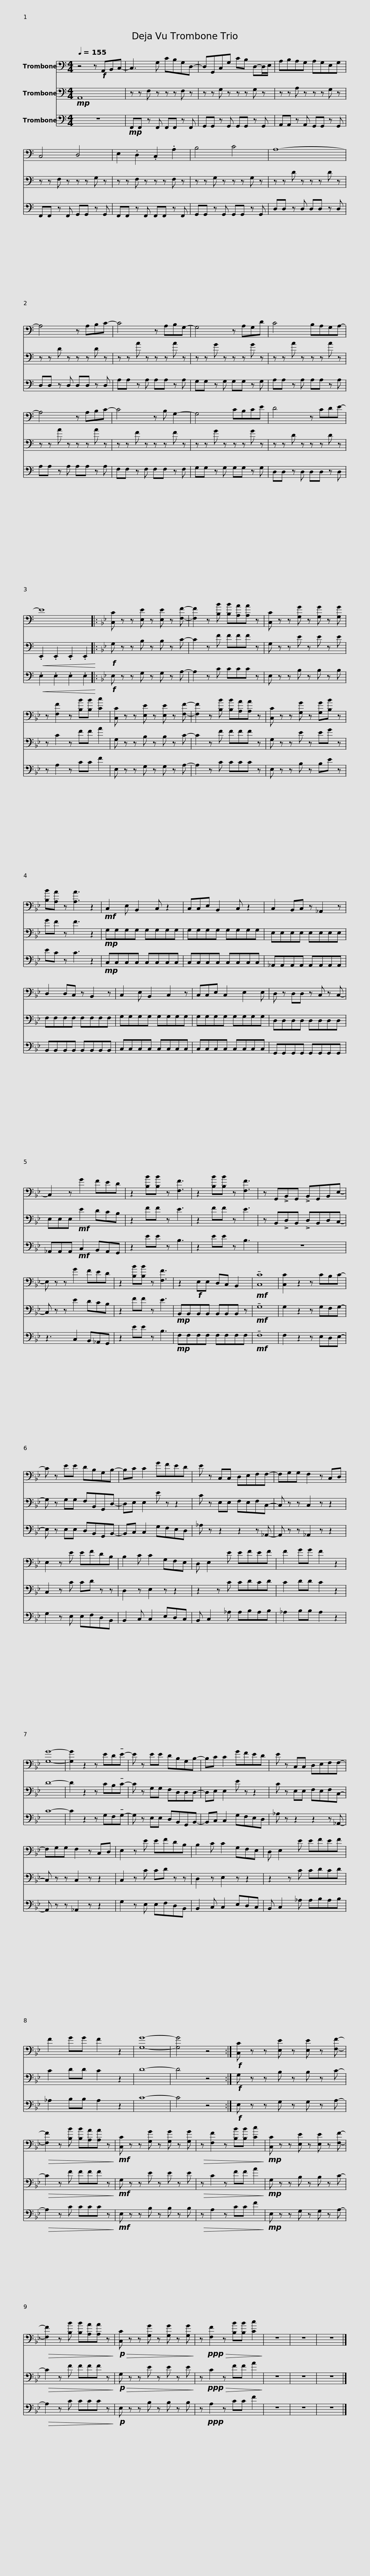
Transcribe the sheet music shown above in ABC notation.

X:1
%%score 1 2 3
L:1/8
Q:1/4=155
M:4/4
I:linebreak $
K:C
V:1 bass
V:2 bass
V:3 bass
V:1
 z4 z!f! A,,B,,C,- | C,3 G, CB,G,D,- | D,G,,C,G, CB, D,-D,/E,/ | A,B,A,G, A,G,E,G, | C,4 D,4 |$ %5
 E,2 .D,2 .C,2 .A,2 | B,4 C4 | A,8- | A,4 z A,B,C- |$ C4 z A,B,G,- | %10
 G,4 z A,G,D | C4 B,A,G,A,- | A,4 z A,B,C- | C4 z B, G,2- |$ G,4 CB,CE | %15
 D4 z CDE- | E8 |:$[K:Bb] [C,C] z z [E,E] z [E,E] z [F,F]- | [F,F]2 z [B,B] [B,B][A,A][A,A] z | [C,C] z z [G,G] z [G,G] z [G,G] | %20
 z [F,F]2 z [B,B][B,B] [Cc]2 | [C,C] z z [E,E] z [E,E] z [F,F]- |$ [F,F]2 z [B,B] [B,B][A,A][A,A] z | [C,C] z z [G,G] z [G,G][B,B] z | [B,B][A,A] z [A,A]3 z2 | %25
!mf! C,2 E, B,,2 C, z2 | C,C,E, B,,2 C, z2 |$ C,2 B,,C, z _A,,2 z | D,2 D,C, z B,,2 z | C,2 E, B,,2 C,2 z | %30
 C,C,E, C,2 E,2 E, | D, z D,D, z C, z C,- |$ C,2 z G2 FED | z2 [B,B][B,B] z [F,F]3 | z2 [B,B][B,B] z [F,F]3 | %35
 z G,,!>!B,,G,, !>!B,,G,,B,,E,- | E, z z G2 FED |$ z2 [B,B][B,B] z [F,F]3 | z2!f! E,E, D,C, B,,2 |!mf! !tenuto![C,C]8 | %40
 [C,C]2 z2 z CB,C- | C z EE DB,G,B,- |$ B,C C2 GFED | E z C,C, D,E,F,F,- | F,G,G, F,2 z C,D, | %45
 E,2 z E EFDB, | B,2 C C2 G,F,E, |$ D, E,2 E EFEF | F2 GG F2 z2 | [G,G]8- | %50
 [G,G]2 z2 z ED!tenuto!E- | E z EE DB,G,B,- |$ B,C C2 GFED | E z C,C, D,E,F,F,- | F,G,G, F,2 z C,D, | %55
 E,2 z E EFDB, | B,2 C C2 G,F,E, |$ D, E,2 E EFEF | F2 GG F2 z2 | [G,G]8- | %60
 [G,G]4 z4 :|!f! [C,C] z z [E,E] z [E,E] z [F,F]- |$!>(! [F,F]2 z [B,B] [B,B][A,A][A,A] z!>)! |!mf! [C,C] z z [G,G] z [G,G] z [G,G] |!>(! z [F,F]2 z [B,B][B,B] [Cc]2!>)! | %65
!mp! [C,C] z z [E,E] z [E,E] z [F,F]- |!>(! [F,F]2 z [B,B] [B,B][A,A][A,A] z!>)! |$!p!!>(! [C,C] z z [G,G] z [G,G] z [G,G]!>)! | z!ppp! [F,F]2!>(! z [B,B][B,B] [Cc]2!>)! | z8 | %70
 z8 | z8 |] %72
V:2
!mp! A,,8 | z z F, z z z F, z | z z G, z z z G, z | z z A, z z z G, z | z z F, z z z G, z |$ %5
 z z F, z z z F, z | z z G, z z z G, z | z z D z z z D z | z z D z z z D z |$ z z A z z z A z | %10
 z z G z z z G z | z z A z z z A z | z z A z z z A z | z z F z z z F z |$ z z G z z z G z | %15
 z z D z z z D z |!<(! .E,,2 .E,,2 .E,,2 .E,,2!<)! |:$[K:Bb]!f! G, z z B, z B, z C- | C2 z F FFF z | G, z z E z E z E | %20
 z C2 z FF A2 | G, z z B, z B, z C- |$ C2 z F FFF z | G, z z E z EG z | GF z F3 z2 | %25
!mp! G,G,G,G, G,G,G,G, | G,G,G,G, G,G,G,G, |$ E,E,E,E, E,E,E,E, | F,F,F,F, F,F,F,F, | G,G,G,G, G,G,G,G, | %30
 G,G,G,G, G,G,G,G, | D,D,D,D, D,D,D,D, |$ E,E,E,!mf! E2 DCB, | z2 FF z E3 | z2 FF z E3 | %35
 z B,,!>!D,B,, !>!D,B,,D,C,- | C, z z E2 DCB, |$ z2 FF z E3 |!mp! B,,B,,B,,B,, B,,B,,B,, z |!mf! !tenuto!G,8 | %40
 G,2 z2 z G,F,G,- | G, z G,G, F,B,,G,,D,- |$ D,E, E,2 E z z2 | C z E,E, F,E,F,C,- | C, z z C,2 z z2 | %45
 C,2 z C CD z z | D,2 z E,2 z z2 |$ z2 z C CDCD | C2 DD C2 z2 | D8- | %50
 D2 z2 z CB,!tenuto!C- | C z G,G, F,D,D,D,- |$ D,E, E,2 E z z2 | C z E,E, F,E,F,C,- | C, z z C,2 z z2 | %55
 C,2 z C CD z z | D,2 z E,2 z z2 |$ z2 z C CDCD | C2 DD C2 z2 | D8- | %60
 D4 z4 :|!f! G, z z B, z B, z C- |$!>(! C2 z F FFF z!>)! |!mf! G, z z E z E z E |!>(! z C2 z FF A2!>)! | %65
!mp! G, z z B, z B, z C- |!>(! C2 z F FFF z!>)! |$!p!!>(! G, z z E z E z E!>)! | z!ppp! C2!>(! z FF A2!>)! | z8 | %70
 z8 | z8 |] %72
V:3
 z8 |!mp! F,,F,, z F,, F,,F,, z F,, | G,,G,, z G,, G,,G,, z G,, | A,,A,, z A,, G,,G,, z G,, | F,,F,, z F,, G,,G,, z G,, |$ %5
 F,,F,, z F,, F,,F,, z F,, | G,,G,, z G,, G,,G,, z G,, | D,D, z D, D,D, z D, | D,D, z D, D,D, z D, |$ A,A, z A, A,A, z A, | %10
 G,G, z G, G,G, z G, | A,A, z A, A,A, z A, | A,A, z A, A,A, z A, | F,F, z F, F,F, z F, |$ G,G, z G, G,G, z G, | %15
 D,D, z D, D,D, z D, |!<(! .E,2 .E,2 .E,2 .E,2!<)! |:$[K:Bb]!f! E, z z G, z G, z A,- | A,2 z C CCC z | E, z z B, z B, z B, | %20
 z A,2 z CC F2 | E, z z G, z G, z A,- |$ A,2 z C CCC z | E, z z B, z B,E z | EC z C3 z2 | %25
!mp! C,C,C,C, C,C,C,C, | C,C,C,C, C,C,C,C, |$ _A,,A,,A,,A,, A,,A,,A,,A,, | B,,B,,B,,B,, B,,B,,B,,B,, | C,C,C,C, C,C,C,C, | %30
 C,C,C,C, C,C,C,C, | G,,G,,G,,G,, G,,G,,G,,G,, |$ _A,,A,,A,,!mf! C,2 B,,A,,G,, | z2 EE z B,3 | z2 EE z B,3 | %35
 z8 | z3 C,2 B,,_A,,G,, |$ z2 EE z B,3 |!mp! F,F,F,F, F,F,F,F, |!mf! !tenuto!F,8 | %40
 F,2 z2 z E,D,E,- | E, z E,E, D,B,,G,,B,,- |$ B,,C, C,2 G,F,E,D, | _A, z z2 z2 z _A,,- | A,, z z _A,,2 z z2 | %45
 G,2 z E, E,F,D,B,, | B,,2 C, C,2 E,D,C, |$ B,, C,2 _A, A,B,A,B, | _A,2 B,B, A,2 z2 | C8- | %50
 C2 z2 z G,F,!tenuto!G,- | G, z E,E, D,B,,G,,B,,- |$ B,,C, C,2 G,F,E,D, | _A, z z2 z2 z _A,,- | A,, z z _A,,2 z z2 | %55
 G,2 z E, E,F,D,B,, | B,,2 C, C,2 E,D,C, |$ B,, C,2 _A, A,B,A,B, | _A,2 B,B, A,2 z2 | C8- | %60
 C4 z4 :|!f! E, z z G, z G, z A,- |$!>(! A,2 z C CCC z!>)! |!mf! E, z z B, z B, z B, |!>(! z A,2 z CC F2!>)! | %65
!mp! E, z z G, z G, z A,- |!>(! A,2 z C CCC z!>)! |$!p! E, z z B, z B, z B, | z!ppp! A,2 z CC F2 | z8 | %70
 z8 | z8 |] %72
